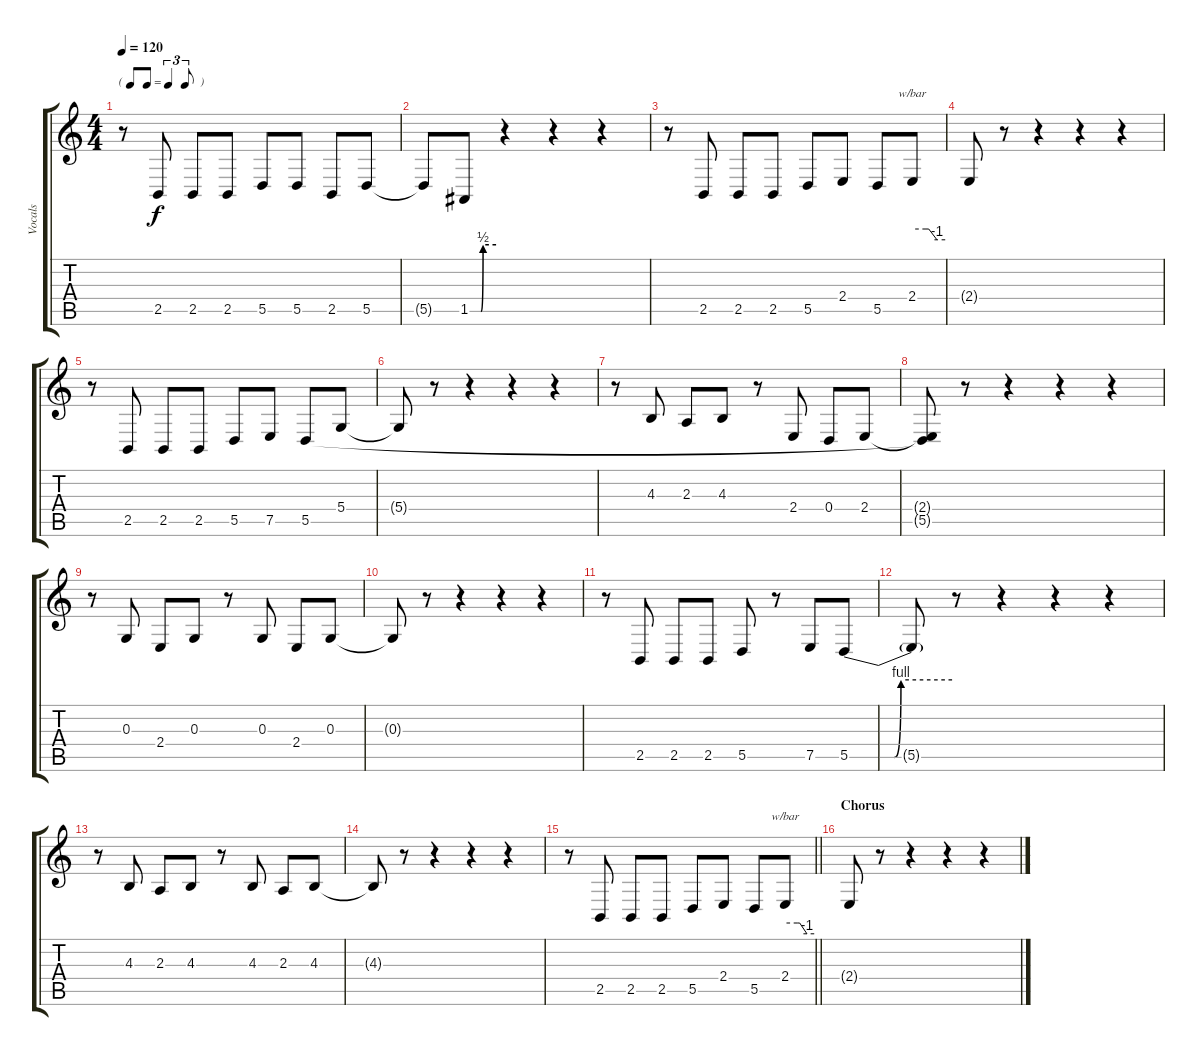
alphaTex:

\track ("Vocals" "Vocals") {instrument baritonesax}
\staff {score tabs}
\tuning (E4 B3 G3 D3 A2 E2) {hide}
\ts (4 4)
\tf triplet8th
\tempo 120
\clef g2
\ks c
r.8{dy f} 2.5.8 2.5.8 2.5.8 5.5.8 5.5.8 2.5.8 5.5.8 |
5.5{t}.8 1.5{be (custom 0 0 25 0 30 2 60 2)}.8 r.4 r.4 r.4 |
r.8 2.5.8 2.5.8 2.5.8 5.5.8 2.4.8 5.5.8 2.4.8{tbe (custom default 0 0 25 0 30 0 45 -4 60 -4)} |
2.4{t}.8 r.8 r.4 r.4 r.4 |
r.8 2.5.8 2.5.8 2.5.8 5.5.8 7.5.8 5.5.8 5.4.8 |
5.4{t}.8 r.8 r.4 r.4 r.4 |
r.8 4.3.8 2.3.8 4.3.8 r.8 2.4.8 0.4.8 2.4.8 |
(2.4{t} 5.5{t}).8 r.8 r.4 r.4 r.4 |
r.8 0.3.8 2.4.8 0.3.8 r.8 0.3.8 2.4.8 0.3.8 |
0.3{t}.8 r.8 r.4 r.4 r.4 |
r.8 2.5.8 2.5.8 2.5.8 5.5.8 r.8 7.5.8 5.5{be (custom 0 0 26 0 30 4 60 4)}.8 |
5.5{t}.8 r.8 r.4 r.4 r.4 |
r.8 4.3.8 2.3.8 4.3.8 r.8 4.3.8 2.3.8 4.3.8 |
4.3{t}.8 r.8 r.4 r.4 r.4 |
\barLineRight lightlight
r.8 2.5.8 2.5.8 2.5.8 5.5.8 2.4.8 5.5.8 2.4.8{tbe (custom default 0 0 25 0 30 0 45 -4 60 -4)} |
\section ("" "Chorus")
2.4{t}.8 r.8 r.4 r.4 r.4
